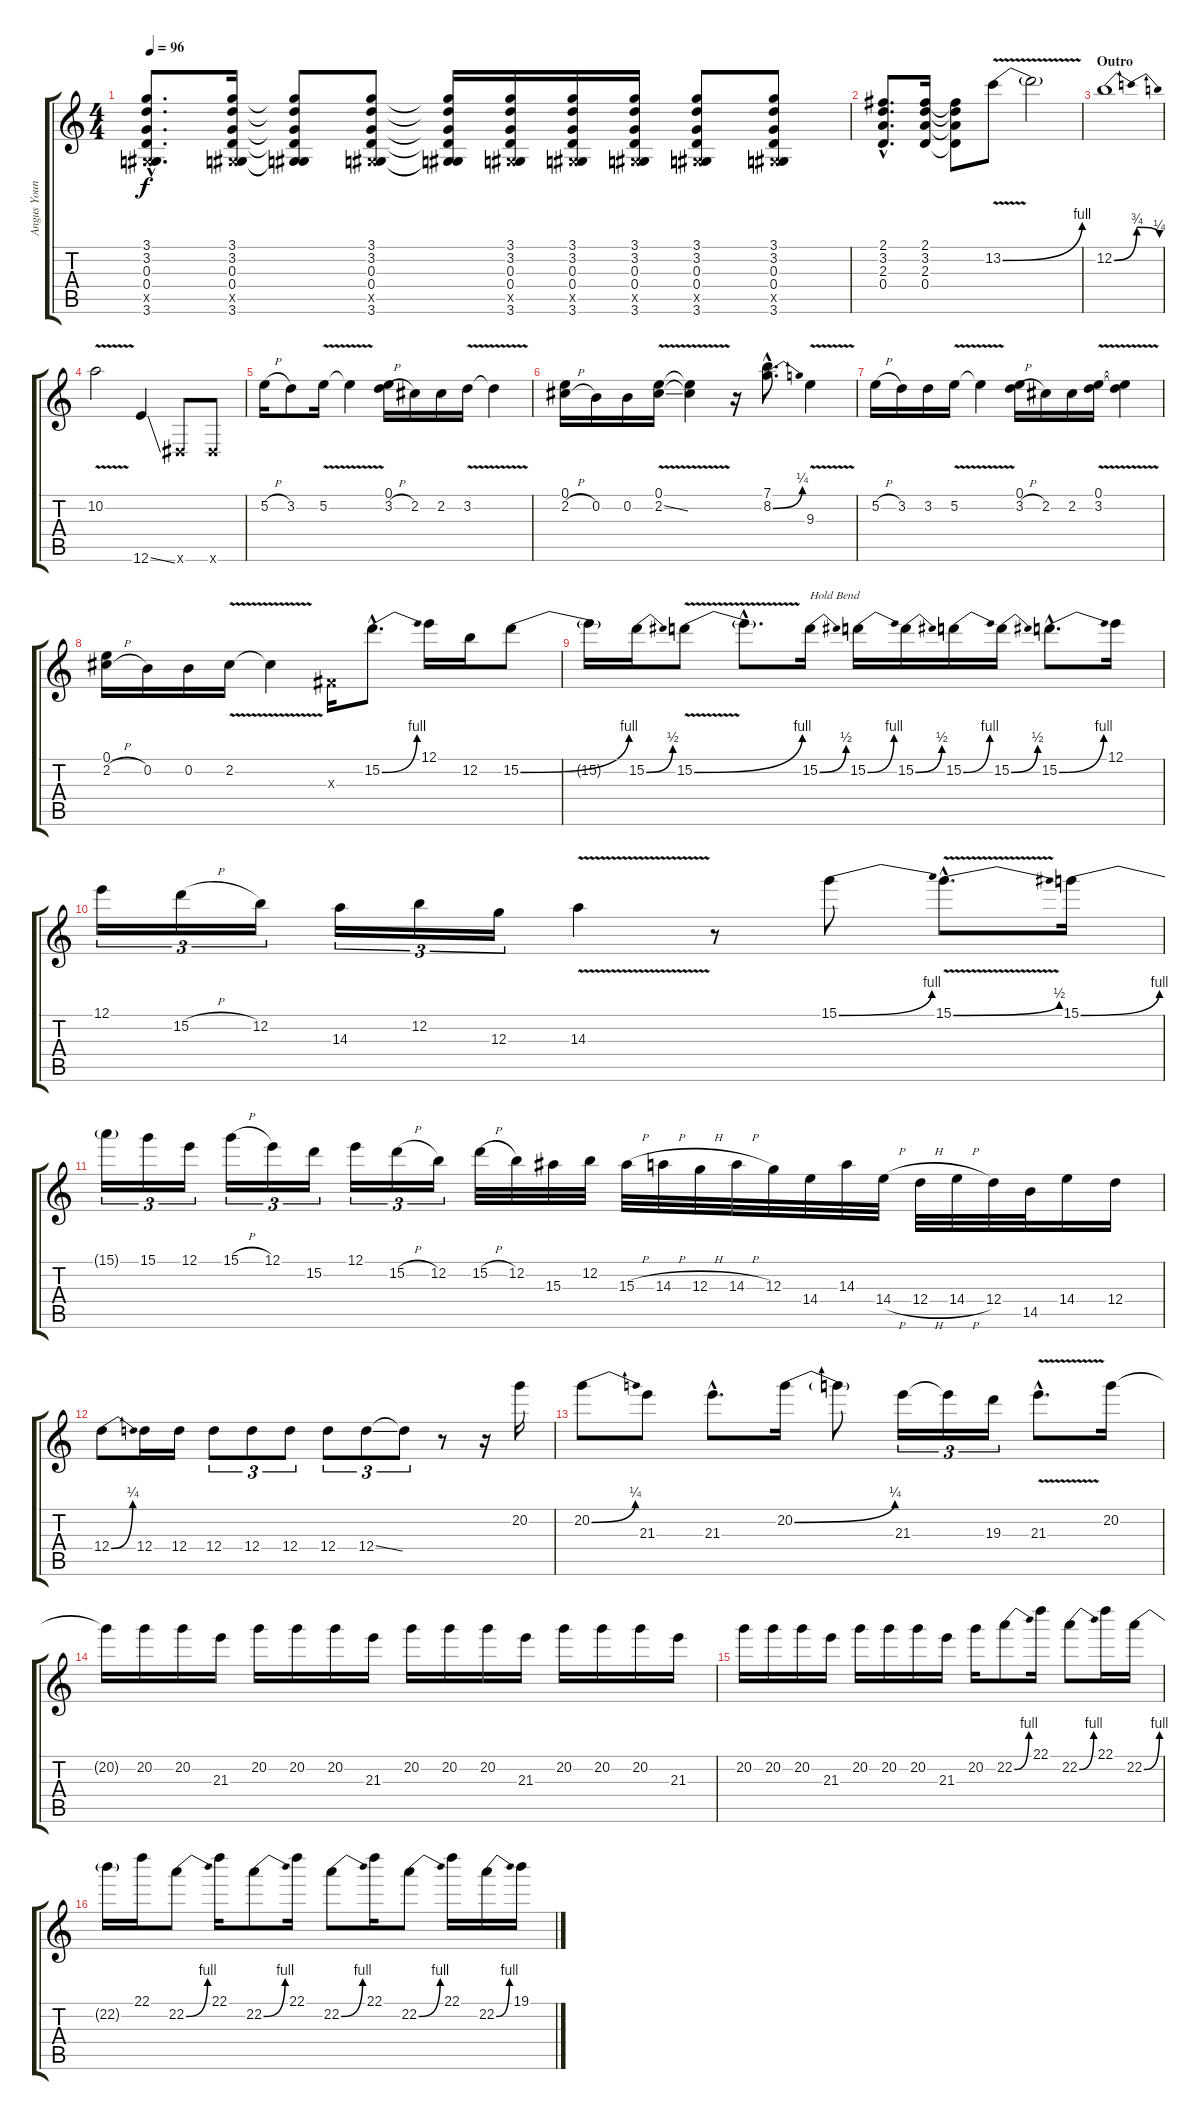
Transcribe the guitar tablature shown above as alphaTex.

\track ("Angus Young" "Angus Youn") {instrument distortionguitar}
\staff {score tabs}
\tuning (E4 B3 G3 D3 A2 E2) {hide}
\ts (4 4)
\tempo 96
\clef g2
\ks c
(3.1{hac} 3.2{hac} 0.3{hac} 0.4{hac} -1.5{hac x} 3.6{hac}).8{d dy f} (3.1 3.2 0.3 0.4 -1.5{x} 3.6).16 (3.1{t} 3.2{t} 0.3{t} 0.4{t} -1.5{t} 3.6{t}).8 (3.1 3.2 0.3 0.4 -1.5{x} 3.6).8 (3.1{t} 3.2{t} 0.3{t} 0.4{t} -1.5{t} 3.6{t}).16 (3.1 3.2 0.3 0.4 -1.5{x} 3.6).16 (3.1 3.2 0.3 0.4 -1.5{x} 3.6).16 (3.1 3.2 0.3 0.4 -1.5{x} 3.6).16 (3.1 3.2 0.3 0.4 -1.5{x} 3.6).8 (3.1 3.2 0.3 0.4 -1.5{x} 3.6).8 |
(2.1{hac} 3.2{hac} 2.3{hac} 0.4{hac}).8{d} (2.1 3.2 2.3 0.4).16 (2.1{t} 3.2{t} 2.3{t} 0.4{t}).8 13.2{be (bend 0 0 60 4) v}.8{volume 16} 13.2{t}.2 |
\section ("" "Outro")
12.2{be (bendrelease 0 0 30 3 30 3 60 1)}.1 |
10.2{v}.2 12.6{ss}.4 -1.6{x}.8 -1.6{x}.8 |
5.2{h}.16 3.2.8 5.2{v}.16 5.2{t}.4 (0.1 3.2{h}).16 2.2.16 2.2.16 3.2{v}.16 3.2{t}.4 |
(0.1 2.2{h}).16 0.2.16 0.2.16 (0.1{v} 2.2{v ss}).16 (0.1{t} 2.2{t}).4 r.16 (7.1{hac} 8.2{be (bend 0 0 60 1) hac}).8{d} 9.3{v}.4 |
5.2{h}.16 3.2.16 3.2.16 5.2{v}.16 5.2{t}.4 (0.1 3.2{h}).16 2.2.16 2.2.16 (0.1{v} 3.2{v}).16 (0.1{t} 3.2{t}).4 |
(0.1 2.2{h}).16 0.2.16 0.2.16 2.2{v}.16 2.2{t}.4 -1.3{x}.16 15.2{be (bend 0 0 60 4) hac}.8{d} 12.1.16 12.2.16 15.2{be (bend 0 0 60 4)}.8 |
15.2{t}.16 15.2{be (bend 0 0 60 2)}.16 15.2{be (bend 0 0 60 4) v}.8 15.2{hac t}.8{d} 15.2{be (bend 0 0 60 2)}.16{txt "Hold Bend"} 15.2{be (bend 0 0 60 4)}.16 15.2{be (bend 0 0 60 2)}.16 15.2{be (bend 0 0 60 4)}.16 15.2{be (bend 0 0 60 2)}.16 15.2{be (bend 0 0 60 4) hac}.8{d} 12.1.16 |
12.1.16{tu (3 2) volume 9} 15.2{h}.16{tu (3 2)} 12.2.16{tu (3 2)} 14.3.16{tu (3 2)} 12.2.16{tu (3 2)} 12.3.16{tu (3 2)} 14.3{v}.4 r.8 15.1{be (bend 0 0 60 4)}.8 15.1{be (bend 0 0 60 2) v hac}.8{d} 15.1{be (bend 0 0 60 4)}.16 |
15.1{t}.16{tu (3 2)} 15.1.16{tu (3 2)} 12.1.16{tu (3 2)} 15.1{h}.16{tu (3 2)} 12.1.16{tu (3 2)} 15.2.16{tu (3 2)} 12.1.16{tu (3 2)} 15.2{h}.16{tu (3 2)} 12.2.16{tu (3 2)} 15.2{h}.32 12.2.32 15.3.32 12.2.32 15.3{h}.32 14.3{h}.32 12.3{h}.32 14.3{h}.32 12.3.32 14.4.32 14.3.32 14.4{h}.32 12.4{h}.32 14.4{h}.32 12.4.32 14.5.32 14.4.16 12.4.16 |
12.4{be (bend 0 0 60 1)}.8 12.4.16 12.4.16 12.4.8{tu (3 2)} 12.4.8{tu (3 2)} 12.4.8{tu (3 2)} 12.4.8{tu (3 2)} 12.4{ss}.8{tu (3 2)} 12.4{t}.8{tu (3 2)} r.8 r.16 20.2.16 |
20.2{be (bend 0 0 60 1)}.8 21.3.8 21.3{hac}.8{d} 20.2{be (bend 0 0 60 1)}.16 20.2{t}.8 21.3.16{tu (3 2)} 21.3{t}.16{tu (3 2)} 19.3.16{tu (3 2)} 21.3{v hac}.8{d} 20.2.16 |
20.2{t}.16{volume 2} 20.2.16 20.2.16 21.3.16 20.2.16 20.2.16 20.2.16 21.3.16 20.2.16 20.2.16 20.2.16 21.3.16 20.2.16 20.2.16 20.2.16 21.3.16 |
20.2.16 20.2.16 20.2.16 21.3.16 20.2.16 20.2.16 20.2.16 21.3.16 20.2.16 22.2{be (bend 0 0 60 4)}.8 22.1.16 22.2{be (bend 0 0 60 4)}.8 22.1.16 22.2{be (bend 0 0 60 4)}.16 |
22.2{t}.16 22.1.16 22.2{be (bend 0 0 60 4)}.8 22.1.16 22.2{be (bend 0 0 60 4)}.8 22.1.16 22.2{be (bend 0 0 60 4)}.8 22.1.16 22.2{be (bend 0 0 60 4)}.8 22.1.16 22.2{be (bend 0 0 60 4)}.16 19.1.16
